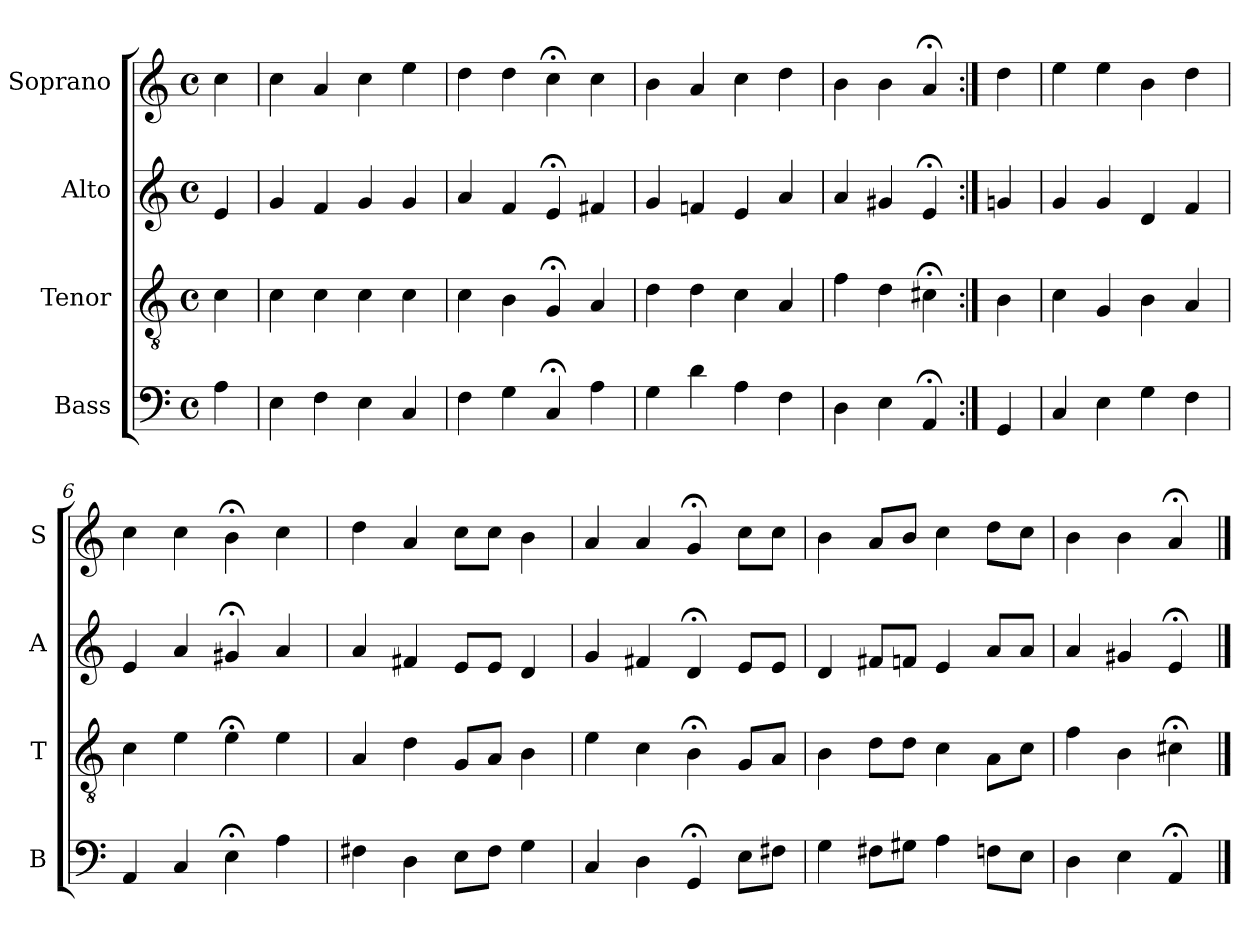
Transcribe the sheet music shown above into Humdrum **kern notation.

**kern	**kern	**kern	**kern
*part4	*part3	*part2	*part1
*staff4	*staff3	*staff2	*staff1
*I"Bass	*I"Tenor	*I"Alto	*I"Soprano
*I'B	*I'T	*I'A	*I'S
*clefF4	*clefGv2	*clefG2	*clefG2
*k[]	*k[]	*k[]	*k[]
*a:	*a:	*a:	*a:
*M4/4	*M4/4	*M4/4	*M4/4
*met(c)	*met(c)	*met(c)	*met(c)
*MM100	*MM100	*MM100	*MM100
=	=	=	=
4A	4c	4e	4cc
=1	=1	=1	=1
4E	4c	4g	4cc
4F	4c	4f	4a
4E	4c	4g	4cc
4C	4c	4g	4ee
=2	=2	=2	=2
4F	4c	4a	4dd
4G	4B	4f	4dd
4C;<	4G;<	4e;<	4cc;<
4A	4A	4f#X	4cc
=3	=3	=3	=3
4G	4d	4g	4b
4d	4d	4fn	4a
4A	4c	4e	4cc
4F	4A	4a	4dd
=4	=4	=4	=4
4D	4f	4a	4b
4E	4d	4g#X	4b
4AA;<	4c#X;<	4e;<	4a;<
=:|!	=:|!	=:|!	=:|!
4GG	4B	4gn	4dd
=5	=5	=5	=5
4C	4c	4g	4ee
4E	4G	4g	4ee
4G	4B	4d	4b
4F	4A	4f	4dd
=6	=6	=6	=6
4AA	4c	4e	4cc
4C	4e	4a	4cc
4E;<	4e;<	4g#X;<	4b;<
4A	4e	4a	4cc
=7	=7	=7	=7
4F#X	4A	4a	4dd
4D	4d	4f#X	4a
8EL	8GL	8eL	8ccL
8F#J	8AJ	8eJ	8ccJ
4G	4B	4d	4b
=8	=8	=8	=8
4C	4e	4g	4a
4D	4c	4f#X	4a
4GG;<	4B;<	4d;<	4g;<
8EL	8GL	8eL	8ccL
8F#XJ	8AJ	8eJ	8ccJ
=9	=9	=9	=9
4G	4B	4d	4b
8F#XL	8dL	8f#XL	8aL
8G#XJ	8dJ	8fnJ	8bJ
4A	4c	4e	4cc
8FnL	8AL	8aL	8ddL
8EJ	8cJ	8aJ	8ccJ
=10	=10	=10	=10
4D	4f	4a	4b
4E	4B	4g#X	4b
4AA;<	4c#X;<	4e;<	4a;<
==	==	==	==
*-	*-	*-	*-
